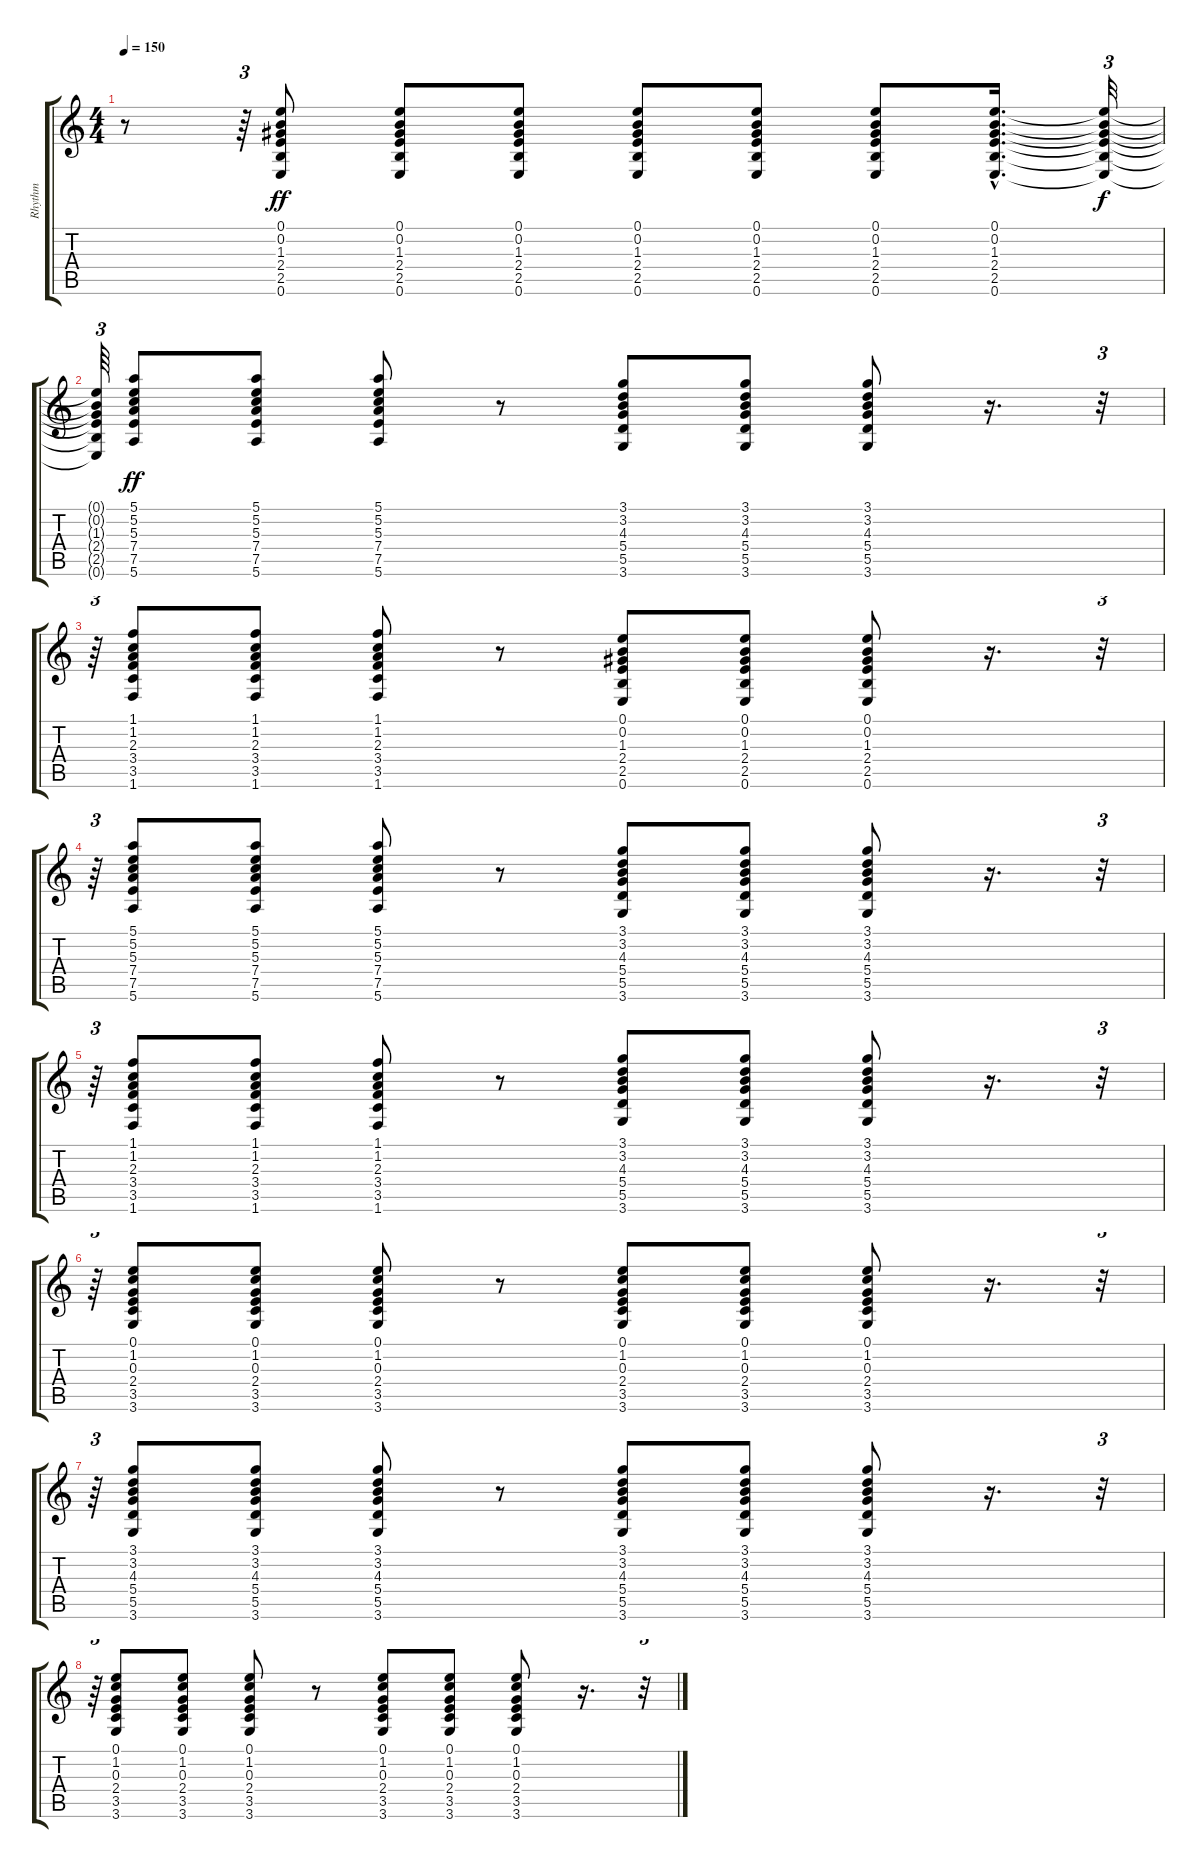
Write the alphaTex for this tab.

\track ("Rhythm" "Rhythm") {instrument electricguitarjazz}
\staff {score tabs}
\tuning (E4 B3 G3 D3 A2 E2) {hide}
\ts (4 4)
\tempo 150
\clef g2
\ks c
r.8{dy ff} r.64{tu (3 2)} (0.1 0.2 1.3 2.4 2.5 0.6).8 (0.1 0.2 1.3 2.4 2.5 0.6).8 (0.1 0.2 1.3 2.4 2.5 0.6).8 (0.1 0.2 1.3 2.4 2.5 0.6).8 (0.1 0.2 1.3 2.4 2.5 0.6).8 (0.1 0.2 1.3 2.4 2.5 0.6).8 (0.1{hac} 0.2{hac} 1.3{hac} 2.4{hac} 2.5{hac} 0.6{hac}).16{d} (0.1{t} 0.2{t} 1.3{t} 2.4{t} 2.5{t} 0.6{t}).32{tu (3 2) dy f} |
(0.1{t} 0.2{t} 1.3{t} 2.4{t} 2.5{t} 0.6{t}).64{tu (3 2)} (5.1 5.2 5.3 7.4 7.5 5.6).8{dy ff} (5.1 5.2 5.3 7.4 7.5 5.6).8 (5.1 5.2 5.3 7.4 7.5 5.6).8 r.8 (3.1 3.2 4.3 5.4 5.5 3.6).8 (3.1 3.2 4.3 5.4 5.5 3.6).8 (3.1 3.2 4.3 5.4 5.5 3.6).8 r.16{d} r.32{tu (3 2)} |
r.64{tu (3 2)} (1.1 1.2 2.3 3.4 3.5 1.6).8 (1.1 1.2 2.3 3.4 3.5 1.6).8 (1.1 1.2 2.3 3.4 3.5 1.6).8 r.8 (0.1 0.2 1.3 2.4 2.5 0.6).8 (0.1 0.2 1.3 2.4 2.5 0.6).8 (0.1 0.2 1.3 2.4 2.5 0.6).8 r.16{d} r.32{tu (3 2)} |
r.64{tu (3 2)} (5.1 5.2 5.3 7.4 7.5 5.6).8 (5.1 5.2 5.3 7.4 7.5 5.6).8 (5.1 5.2 5.3 7.4 7.5 5.6).8 r.8 (3.1 3.2 4.3 5.4 5.5 3.6).8 (3.1 3.2 4.3 5.4 5.5 3.6).8 (3.1 3.2 4.3 5.4 5.5 3.6).8 r.16{d} r.32{tu (3 2)} |
r.64{tu (3 2)} (1.1 1.2 2.3 3.4 3.5 1.6).8 (1.1 1.2 2.3 3.4 3.5 1.6).8 (1.1 1.2 2.3 3.4 3.5 1.6).8 r.8 (3.1 3.2 4.3 5.4 5.5 3.6).8 (3.1 3.2 4.3 5.4 5.5 3.6).8 (3.1 3.2 4.3 5.4 5.5 3.6).8 r.16{d} r.32{tu (3 2)} |
r.64{tu (3 2)} (0.1 1.2 0.3 2.4 3.5 3.6).8 (0.1 1.2 0.3 2.4 3.5 3.6).8 (0.1 1.2 0.3 2.4 3.5 3.6).8 r.8 (0.1 1.2 0.3 2.4 3.5 3.6).8 (0.1 1.2 0.3 2.4 3.5 3.6).8 (0.1 1.2 0.3 2.4 3.5 3.6).8 r.16{d} r.32{tu (3 2)} |
r.64{tu (3 2)} (3.1 3.2 4.3 5.4 5.5 3.6).8 (3.1 3.2 4.3 5.4 5.5 3.6).8 (3.1 3.2 4.3 5.4 5.5 3.6).8 r.8 (3.1 3.2 4.3 5.4 5.5 3.6).8 (3.1 3.2 4.3 5.4 5.5 3.6).8 (3.1 3.2 4.3 5.4 5.5 3.6).8 r.16{d} r.32{tu (3 2)} |
r.64{tu (3 2)} (0.1 1.2 0.3 2.4 3.5 3.6).8 (0.1 1.2 0.3 2.4 3.5 3.6).8 (0.1 1.2 0.3 2.4 3.5 3.6).8 r.8 (0.1 1.2 0.3 2.4 3.5 3.6).8 (0.1 1.2 0.3 2.4 3.5 3.6).8 (0.1 1.2 0.3 2.4 3.5 3.6).8 r.16{d} r.32{tu (3 2)}
